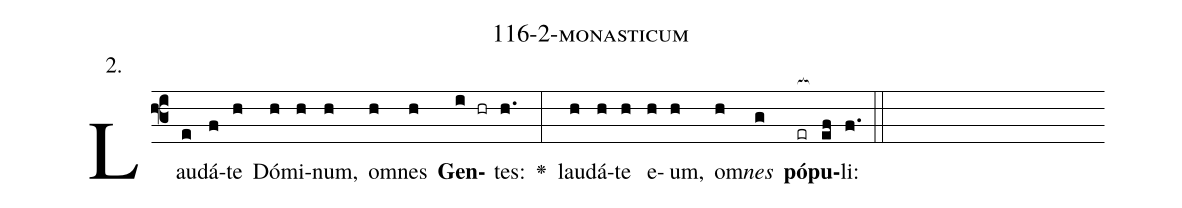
name: 116-2-monasticum;
annotation: 2.;
%%
(f3)Lau(e)dá(f)te(h) Dó(h)mi(h)num,(h) om(h)nes(h) <b>Gen</b>(i hr)tes:(h.) <v>\greheightstar</v>(:) lau(h)dá(h)te(h) e(h)um,(h) om(h)<i>nes</i>(g) <b>pó</b>(er[ocb:1{])<b>pu</b>(ef[ocb:0}])li:(f.) (::)


%E(h) u(h) o(h) u(g) a(ef) e.(f.) (::)
